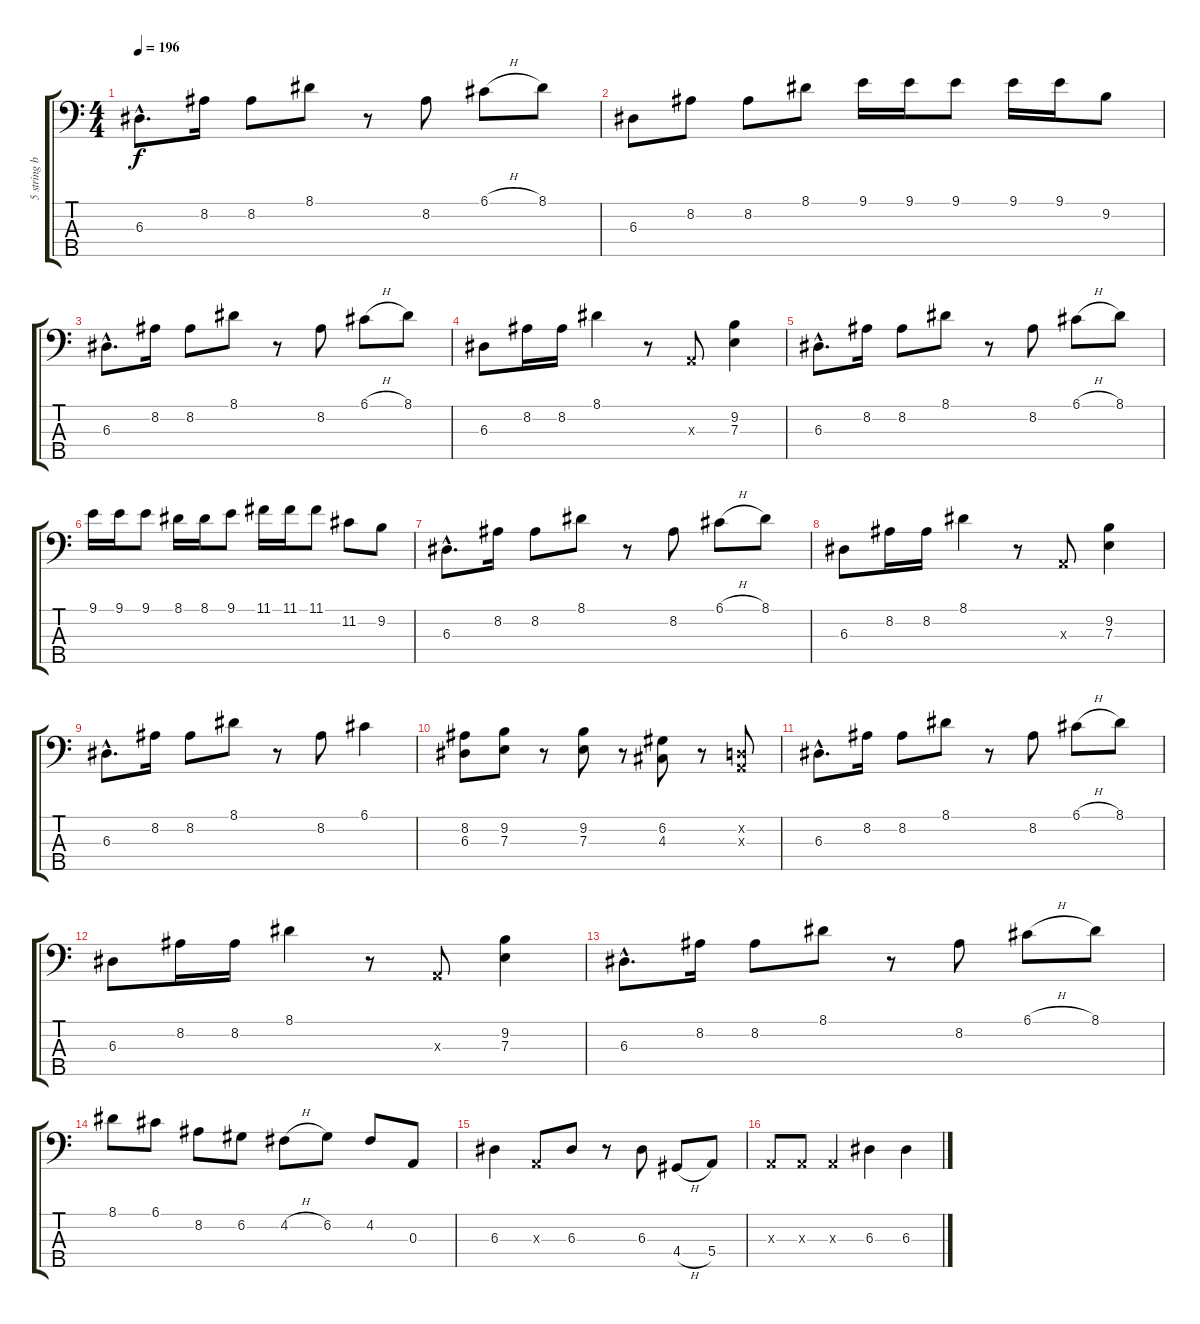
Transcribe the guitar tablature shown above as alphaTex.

\track ("5 string bass" "5 string b") {instrument slapbass2}
\staff {score tabs}
\tuning (G2 D2 A1 E1 B0) {hide}
\ts (4 4)
\tempo 196
\clef f4
\ks c
6.3{hac}.8{d dy f} 8.2.16 8.2.8 8.1.8 r.8 8.2.8 6.1{h}.8 8.1.8 |
6.3.8 8.2.8 8.2.8 8.1.8 9.1.16 9.1.16 9.1.8 9.1.16 9.1.16 9.2.8 |
6.3{hac}.8{d} 8.2.16 8.2.8 8.1.8 r.8 8.2.8 6.1{h}.8 8.1.8 |
6.3.8 8.2.16 8.2.16 8.1.4 r.8 0.3{x}.8 (9.2 7.3).4 |
6.3{hac}.8{d} 8.2.16 8.2.8 8.1.8 r.8 8.2.8 6.1{h}.8 8.1.8 |
9.1.16 9.1.16 9.1.8 8.1.16 8.1.16 9.1.8 11.1.16 11.1.16 11.1.8 11.2.8 9.2.8 |
6.3{hac}.8{d} 8.2.16 8.2.8 8.1.8 r.8 8.2.8 6.1{h}.8 8.1.8 |
6.3.8 8.2.16 8.2.16 8.1.4 r.8 0.3{x}.8 (9.2 7.3).4 |
6.3{hac}.8{d} 8.2.16 8.2.8 8.1.8 r.8 8.2.8 6.1.4 |
(8.2 6.3).8 (9.2 7.3).8 r.8 (9.2 7.3).8 r.8 (6.2 4.3).8 r.8 (0.2{x} 0.3{x}).8 |
6.3{hac}.8{d} 8.2.16 8.2.8 8.1.8 r.8 8.2.8 6.1{h}.8 8.1.8 |
6.3.8 8.2.16 8.2.16 8.1.4 r.8 0.3{x}.8 (9.2 7.3).4 |
6.3{hac}.8{d} 8.2.16 8.2.8 8.1.8 r.8 8.2.8 6.1{h}.8 8.1.8 |
8.1.8 6.1.8 8.2.8 6.2.8 4.2{h}.8 6.2.8 4.2.8 0.3.8 |
6.3.4 0.3{x}.8 6.3.8 r.8 6.3.8 4.4{h}.8 5.4.8 |
0.3{x}.8 0.3{x}.8 0.3{x}.4 6.3.4 6.3.4
